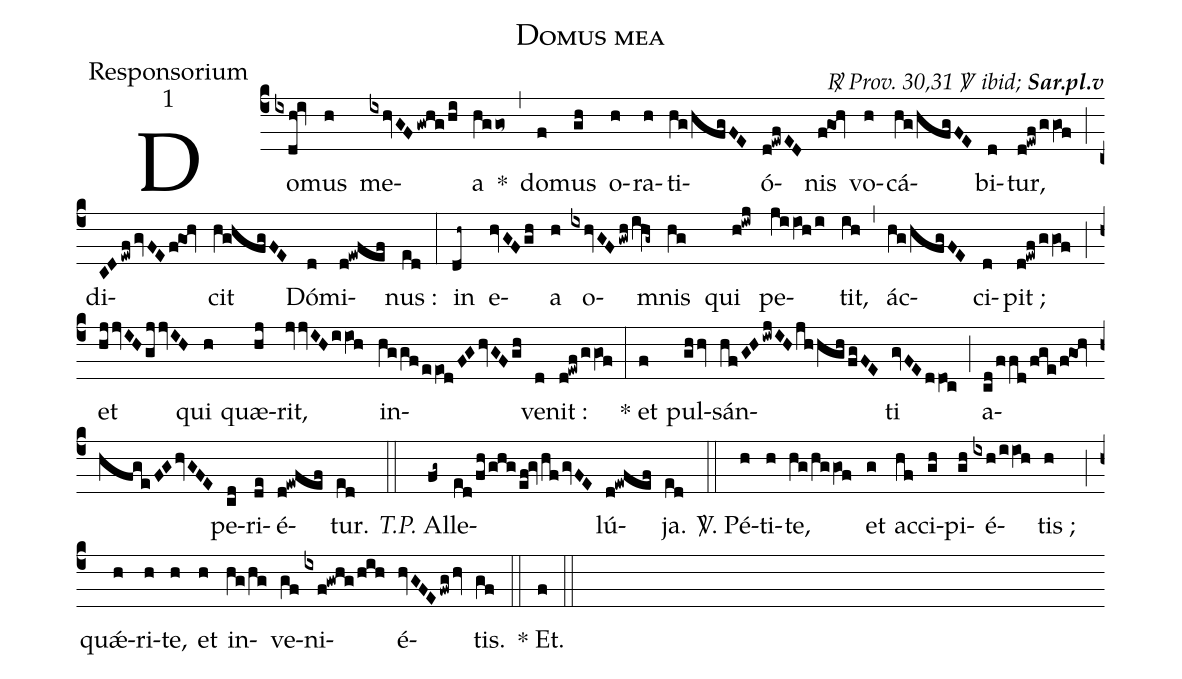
name:Domus mea;
office-part:Responsorium;
mode:1;
commentary:{\itshape\mdseries \Rbar\  Prov.\ 30,31 \Vbar\   ibid;\/}  {\bfseries Sar.pl.v};
%%
(c4)Do(ixdh!iv)mus(h) me(ixhvGFgwhg/hi)a(hggo~) *(,) do(f)mus(gh) o(h)ra(h)ti(hg/hfgFE)ó(d!ewfED)nis(f!goh) vo(h)cá(hg/hfgFE)bi(d)tur,(d!ewf/ggOf) (;) di(CDewfgvFEf!goh)cit(hg!@hfgFE) Dó(d)mi(d!ewfef)nus :(ed) (:) in(dh~) e(hvGFgh)a(h) o(ixhvGFgwh/iV!hg~)mnis(hg) qui(h!iwj) pe(jiiOhi)tit,(ih) (,) ác(hg/hfgFE)ci(d)pit ;(d!ewf/ggOf) (;) et(hjjvIHgjjvIH) qui(h) quæ(hj)rit,(jvvIHiiOh) in(hggf/eeOdFGhvGFgh)ve(d)nit :(d!ewf/ggOf) (:) * et(f) pul(ghhv)sán(hfGHiwjIHjhhgh/fgFE)ti(gvFEddOc) (;) a(cd/ffd/fge/f!goh/hfgeFGhvGFE)pe(cd)ri(de)é(d!ewfef)tur.(ed) (::) <i>T.P.</i> Al(fg~)le(ed/fh/ghg/ef!gvhfgvFE)lú(d!ewfef)ja.(ed) (::)
<sp>V/</sp>. Pé(h)ti(h)te,(hg/hggOf) et(g) ac(hf)ci(gh)pi(gh)é(ixh/iiOh)tis ;(h) (;) quǽ(h)ri(h)te,(h) et(h) in(hg/hg)ve(gf)ni(ixf!gwhg/hih)é(hvGFEfwghv)tis.(gf) (::) * Et.(f) (::)
